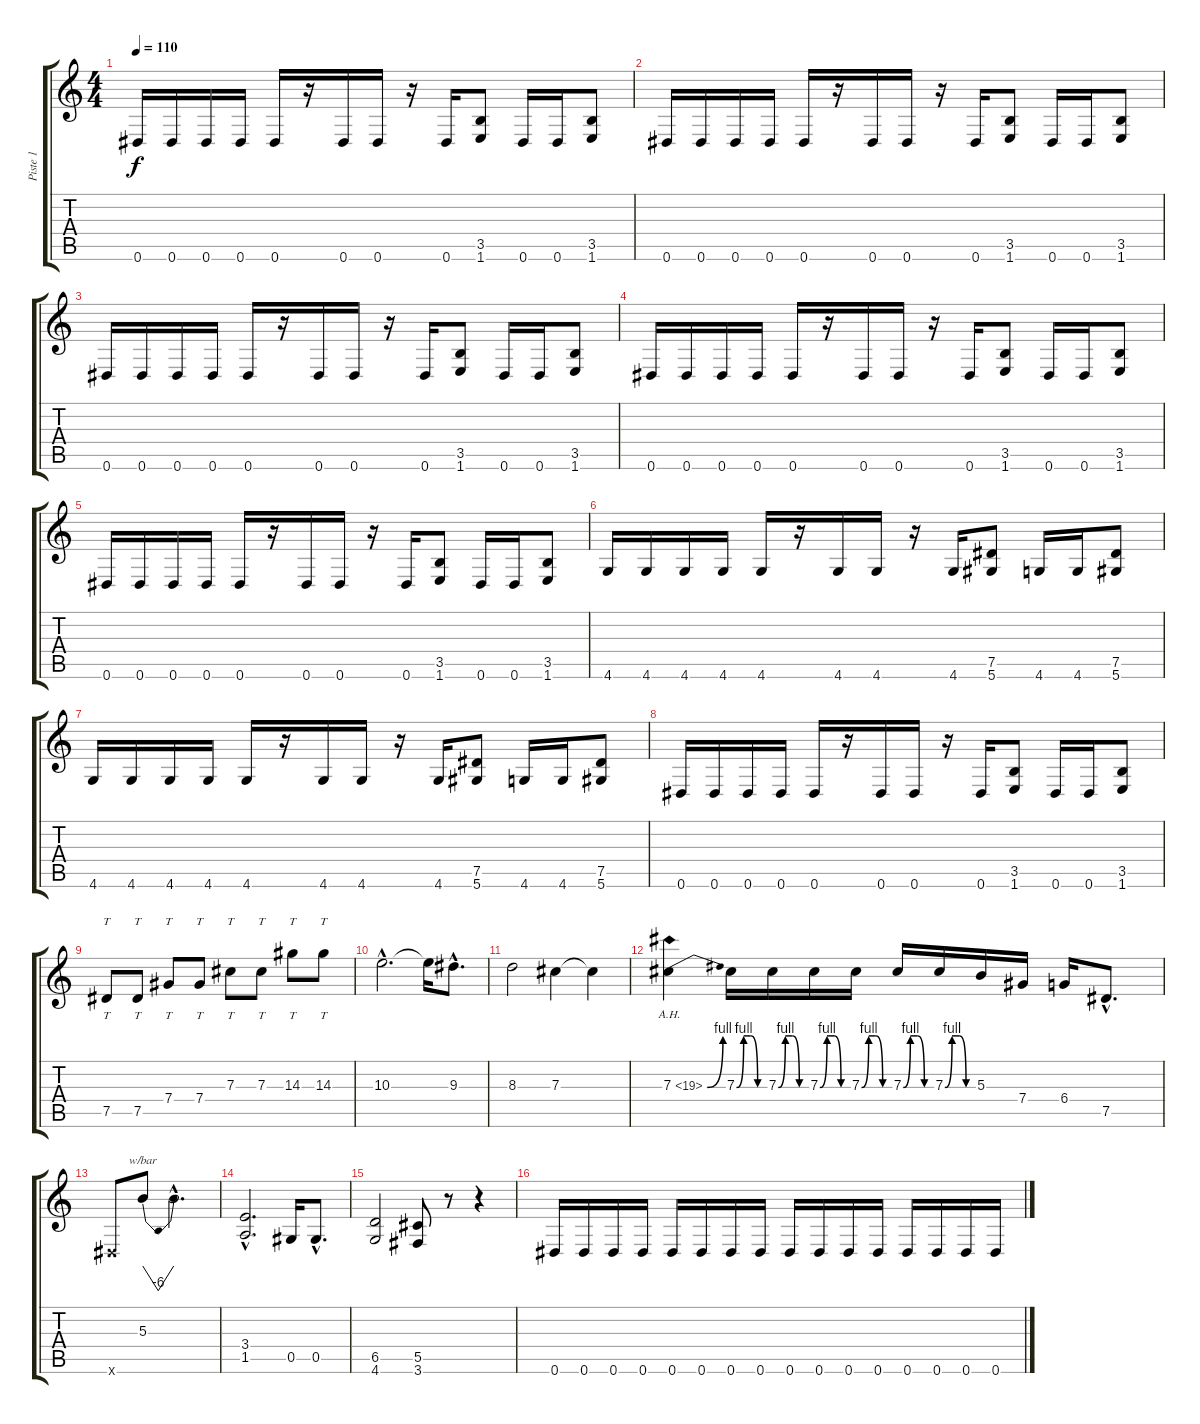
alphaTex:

\track ("Piste 1" "Piste 1") {instrument distortionguitar}
\staff {score tabs}
\tuning (Eb4 Bb3 Gb3 Db3 Ab2 Eb2) {hide}
\ts (4 4)
\tempo 110
\clef g2
\ks c
0.6.16{dy f} 0.6.16 0.6.16 0.6.16 0.6.16 r.16 0.6.16 0.6.16 r.16 0.6.16 (3.5 1.6).8 0.6.16 0.6.16 (3.5 1.6).8 |
0.6.16 0.6.16 0.6.16 0.6.16 0.6.16 r.16 0.6.16 0.6.16 r.16 0.6.16 (3.5 1.6).8 0.6.16 0.6.16 (3.5 1.6).8 |
0.6.16 0.6.16 0.6.16 0.6.16 0.6.16 r.16 0.6.16 0.6.16 r.16 0.6.16 (3.5 1.6).8 0.6.16 0.6.16 (3.5 1.6).8 |
0.6.16 0.6.16 0.6.16 0.6.16 0.6.16 r.16 0.6.16 0.6.16 r.16 0.6.16 (3.5 1.6).8 0.6.16 0.6.16 (3.5 1.6).8 |
0.6.16 0.6.16 0.6.16 0.6.16 0.6.16 r.16 0.6.16 0.6.16 r.16 0.6.16 (3.5 1.6).8 0.6.16 0.6.16 (3.5 1.6).8 |
4.6.16 4.6.16 4.6.16 4.6.16 4.6.16 r.16 4.6.16 4.6.16 r.16 4.6.16 (7.5 5.6).8 4.6.16 4.6.16 (7.5 5.6).8 |
4.6.16 4.6.16 4.6.16 4.6.16 4.6.16 r.16 4.6.16 4.6.16 r.16 4.6.16 (7.5 5.6).8 4.6.16 4.6.16 (7.5 5.6).8 |
0.6.16 0.6.16 0.6.16 0.6.16 0.6.16 r.16 0.6.16 0.6.16 r.16 0.6.16 (3.5 1.6).8 0.6.16 0.6.16 (3.5 1.6).8 |
7.5.8{tt instrument distortionguitar} 7.5.8{tt} 7.4.8{tt} 7.4.8{tt} 7.3.8{tt} 7.3.8{tt} 14.3.8{tt} 14.3.8{tt} |
10.3{hac}.2{d} 10.3{t}.16 9.3{hac}.8{d} |
8.3.2 7.3.4 7.3{t}.4 |
7.3{be (bend 0 0 60 4) ah 12}.4{instrument guitarharmonics} 7.3{be (custom 0 0 15 4 30 4 45 0 60 0)}.16{instrument distortionguitar} 7.3{be (custom 0 0 15 4 30 4 45 0 60 0)}.16 7.3{be (custom 0 0 15 4 30 4 45 0 60 0)}.16 7.3{be (custom 0 0 15 4 30 4 45 0 60 0)}.16 7.3{be (custom 0 0 15 4 30 4 45 0 60 0)}.16 7.3{be (custom 0 0 15 4 30 4 45 0 60 0)}.16 5.3.16 7.4.16 6.4.16 7.5{hac}.8{d} |
0.6{x}.8 5.3.8{tbe (dip default 0 0 30 -24 60 0) instrument guitarharmonics} 5.3{hac t}.2{d} |
(3.4{hac} 1.5{hac}).2{d instrument distortionguitar} 0.5.16 0.5{hac}.8{d} |
(6.5 4.6).2 (5.5 3.6).8 r.8 r.4 |
0.6.16 0.6.16 0.6.16 0.6.16 0.6.16 0.6.16 0.6.16 0.6.16 0.6.16 0.6.16 0.6.16 0.6.16 0.6.16 0.6.16 0.6.16 0.6.16
